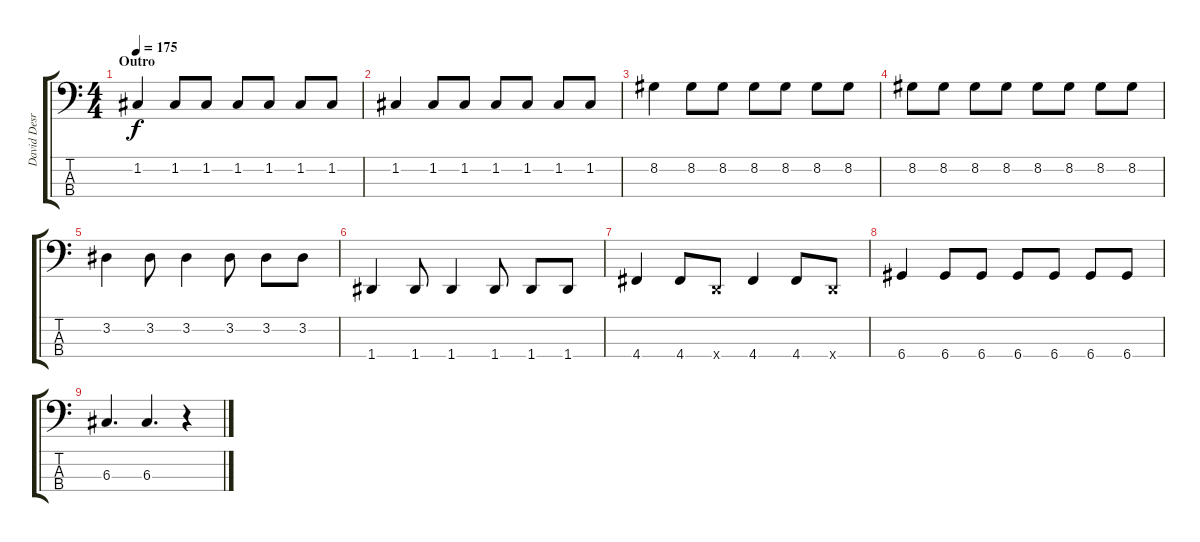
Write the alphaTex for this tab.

\track ("David Desrosier" "David Desr") {instrument electricbassfinger}
\staff {score tabs}
\tuning (F2 C2 G1 D1) {hide}
\ts (4 4)
\section ("" "Outro")
\tempo 175
\clef f4
\ks c
1.2.4{dy f} 1.2.8 1.2.8 1.2.8 1.2.8 1.2.8 1.2.8 |
1.2.4 1.2.8 1.2.8 1.2.8 1.2.8 1.2.8 1.2.8 |
8.2.4 8.2.8 8.2.8 8.2.8 8.2.8 8.2.8 8.2.8 |
8.2.8 8.2.8 8.2.8 8.2.8 8.2.8 8.2.8 8.2.8 8.2.8 |
3.2.4 3.2.8 3.2.4 3.2.8 3.2.8 3.2.8 |
1.4.4 1.4.8 1.4.4 1.4.8 1.4.8 1.4.8 |
4.4.4 4.4.8 0.4{x}.8 4.4.4 4.4.8 0.4{x}.8 |
6.4.4 6.4.8 6.4.8 6.4.8 6.4.8 6.4.8 6.4.8 |
6.3.4{d} 6.3.4{d} r.4
